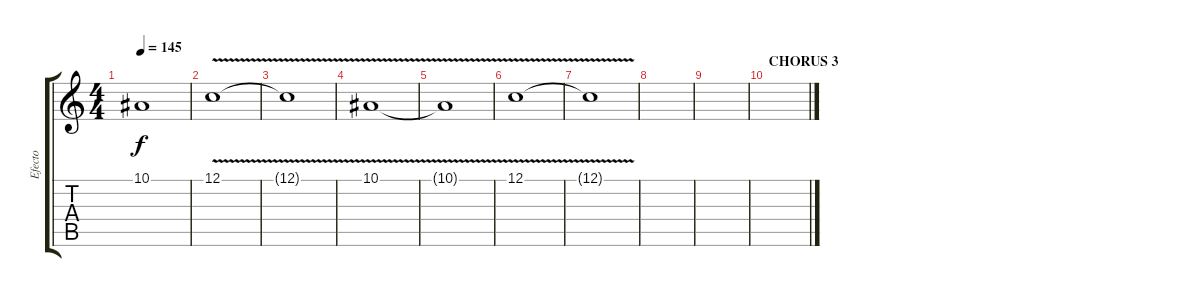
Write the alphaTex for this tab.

\track ("Efecto" "Efecto") {instrument fx7echoes}
\staff {score tabs}
\tuning (C4 G3 Eb3 Bb2 F2 C2) {hide}
\ts (4 4)
\tempo 145
\clef g2
\ks c
10.1{t}.1{dy f} |
12.1{v}.1 |
12.1{t}.1 |
10.1{v}.1 |
10.1{t}.1 |
12.1{v}.1 |
12.1{t}.1 |
|
|
\section ("" "CHORUS 3")
